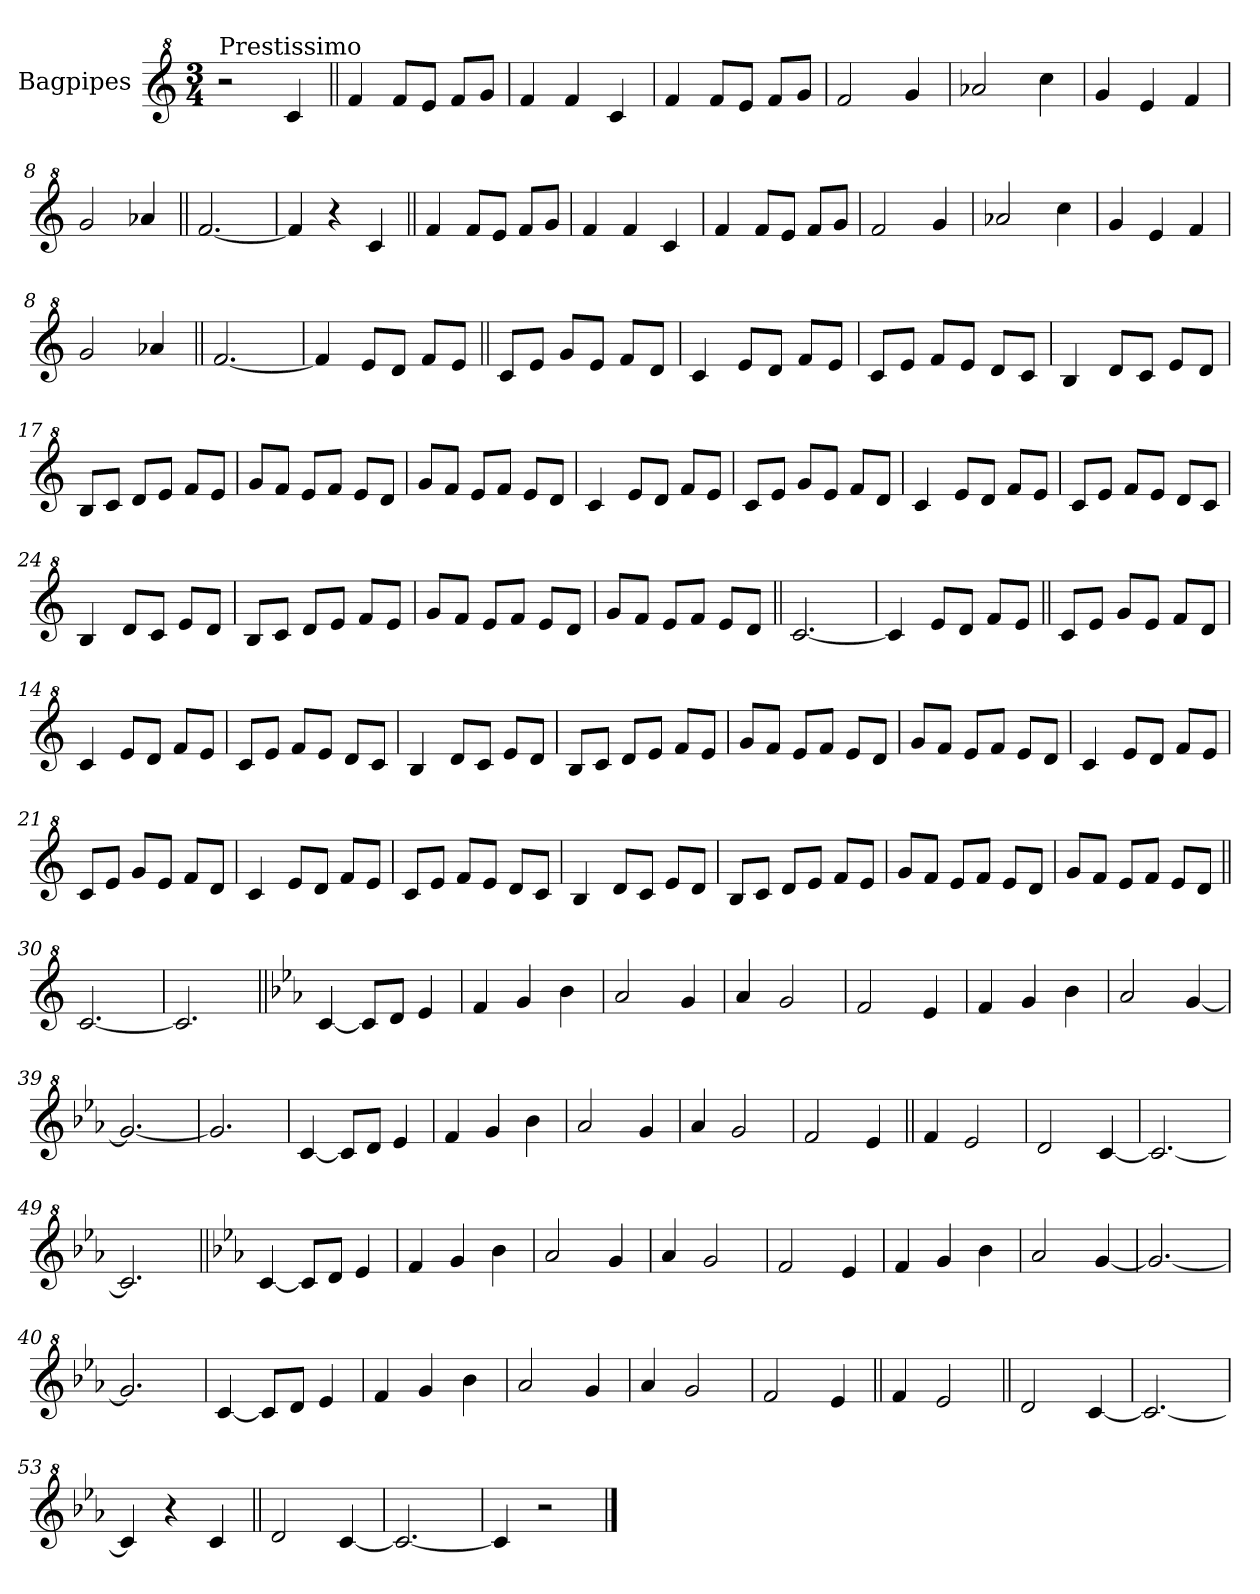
**kern
*part1
*staff1
*I"Bagpipes
*I'Bag
*clefG^2
*k[]
*C:
*M3/4
=1
!LO:TX:a:t=Prestissimo
2r
4cc/
=2||
4ff/
8ff/L
8ee/J
8ff/L
8gg/J
=3
4ff/
4ff/
4cc/
=4
4ff/
8ff/L
8ee/J
8ff/L
8gg/J
=5
2ff/
4gg/
=6
2aa-X/
4ccc\
=7
4gg/
4ee/
4ff/
=8
2gg/
4aa-X/
=9||
[2.ff/
=10
4ff/]
4r
4cc/
=2||
4ff/
8ff/L
8ee/J
8ff/L
8gg/J
=3
4ff/
4ff/
4cc/
=4
4ff/
8ff/L
8ee/J
8ff/L
8gg/J
=5
2ff/
4gg/
=6
2aa-X/
4ccc\
=7
4gg/
4ee/
4ff/
=8
2gg/
4aa-X/
=11||
[2.ff/
=12
4ff/]
8ee/L
8dd/J
8ff/L
8ee/J
!!LO:LB:g=z
=13||
8cc/L
8ee/J
8gg/L
8ee/J
8ff/L
8dd/J
=14
4cc/
8ee/L
8dd/J
8ff/L
8ee/J
=15
8cc/L
8ee/J
8ff/L
8ee/J
8dd/L
8cc/J
=16
4b/
8dd/L
8cc/J
8ee/L
8dd/J
=17
8b/L
8cc/J
8dd/L
8ee/J
8ff/L
8ee/J
=18
8gg/L
8ff/J
8ee/L
8ff/J
8ee/L
8dd/J
=19
8gg/L
8ff/J
8ee/L
8ff/J
8ee/L
8dd/J
=20
4cc/
8ee/L
8dd/J
8ff/L
8ee/J
!!LO:LB:g=z
=21
8cc/L
8ee/J
8gg/L
8ee/J
8ff/L
8dd/J
=22
4cc/
8ee/L
8dd/J
8ff/L
8ee/J
=23
8cc/L
8ee/J
8ff/L
8ee/J
8dd/L
8cc/J
=24
4b/
8dd/L
8cc/J
8ee/L
8dd/J
=25
8b/L
8cc/J
8dd/L
8ee/J
8ff/L
8ee/J
=26
8gg/L
8ff/J
8ee/L
8ff/J
8ee/L
8dd/J
=27
8gg/L
8ff/J
8ee/L
8ff/J
8ee/L
8dd/J
=28||
[2.cc/
!!LO:LB:g=z
=29
4cc/]
8ee/L
8dd/J
8ff/L
8ee/J
!!LO:LB:g=z
=13||
8cc/L
8ee/J
8gg/L
8ee/J
8ff/L
8dd/J
=14
4cc/
8ee/L
8dd/J
8ff/L
8ee/J
=15
8cc/L
8ee/J
8ff/L
8ee/J
8dd/L
8cc/J
=16
4b/
8dd/L
8cc/J
8ee/L
8dd/J
=17
8b/L
8cc/J
8dd/L
8ee/J
8ff/L
8ee/J
=18
8gg/L
8ff/J
8ee/L
8ff/J
8ee/L
8dd/J
=19
8gg/L
8ff/J
8ee/L
8ff/J
8ee/L
8dd/J
=20
4cc/
8ee/L
8dd/J
8ff/L
8ee/J
!!LO:LB:g=z
=21
8cc/L
8ee/J
8gg/L
8ee/J
8ff/L
8dd/J
=22
4cc/
8ee/L
8dd/J
8ff/L
8ee/J
=23
8cc/L
8ee/J
8ff/L
8ee/J
8dd/L
8cc/J
=24
4b/
8dd/L
8cc/J
8ee/L
8dd/J
=25
8b/L
8cc/J
8dd/L
8ee/J
8ff/L
8ee/J
=26
8gg/L
8ff/J
8ee/L
8ff/J
8ee/L
8dd/J
=27
8gg/L
8ff/J
8ee/L
8ff/J
8ee/L
8dd/J
=30||
[2.cc/
=31
2.cc/]
=32||
*k[b-e-a-]
*E-:
[4cc/
8cc/L]
8dd/J
4ee-/
=33
4ff/
4gg/
4bb-\
=34
2aa-/
4gg/
=35
4aa-/
2gg/
=36
2ff/
4ee-/
=37
4ff/
4gg/
4bb-\
=38
2aa-/
[4gg/
=39
2.gg/_
=40
2.gg/]
=41
[4cc/
8cc/L]
8dd/J
4ee-/
!!LO:LB:g=z
=42
4ff/
4gg/
4bb-\
=43
2aa-/
4gg/
=44
4aa-/
2gg/
=45
2ff/
4ee-/
=46||
4ff/
2ee-/
=47
2dd/
[4cc/
=48
2.cc/_
=49
2.cc/]
=32||
*k[b-e-a-]
*E-:
[4cc/
8cc/L]
8dd/J
4ee-/
=33
4ff/
4gg/
4bb-\
=34
2aa-/
4gg/
=35
4aa-/
2gg/
=36
2ff/
4ee-/
=37
4ff/
4gg/
4bb-\
=38
2aa-/
[4gg/
=39
2.gg/_
=40
2.gg/]
=41
[4cc/
8cc/L]
8dd/J
4ee-/
!!LO:LB:g=z
=42
4ff/
4gg/
4bb-\
=43
2aa-/
4gg/
=44
4aa-/
2gg/
=45
2ff/
4ee-/
=50||
4ff/
2ee-/
=51||
2dd/
[4cc/
=52
2.cc/_
=53
4cc/]
4r
4cc/
=54||
2dd/
[4cc/
=55
2.cc/_
=56
4cc/]
2r
==
*-
